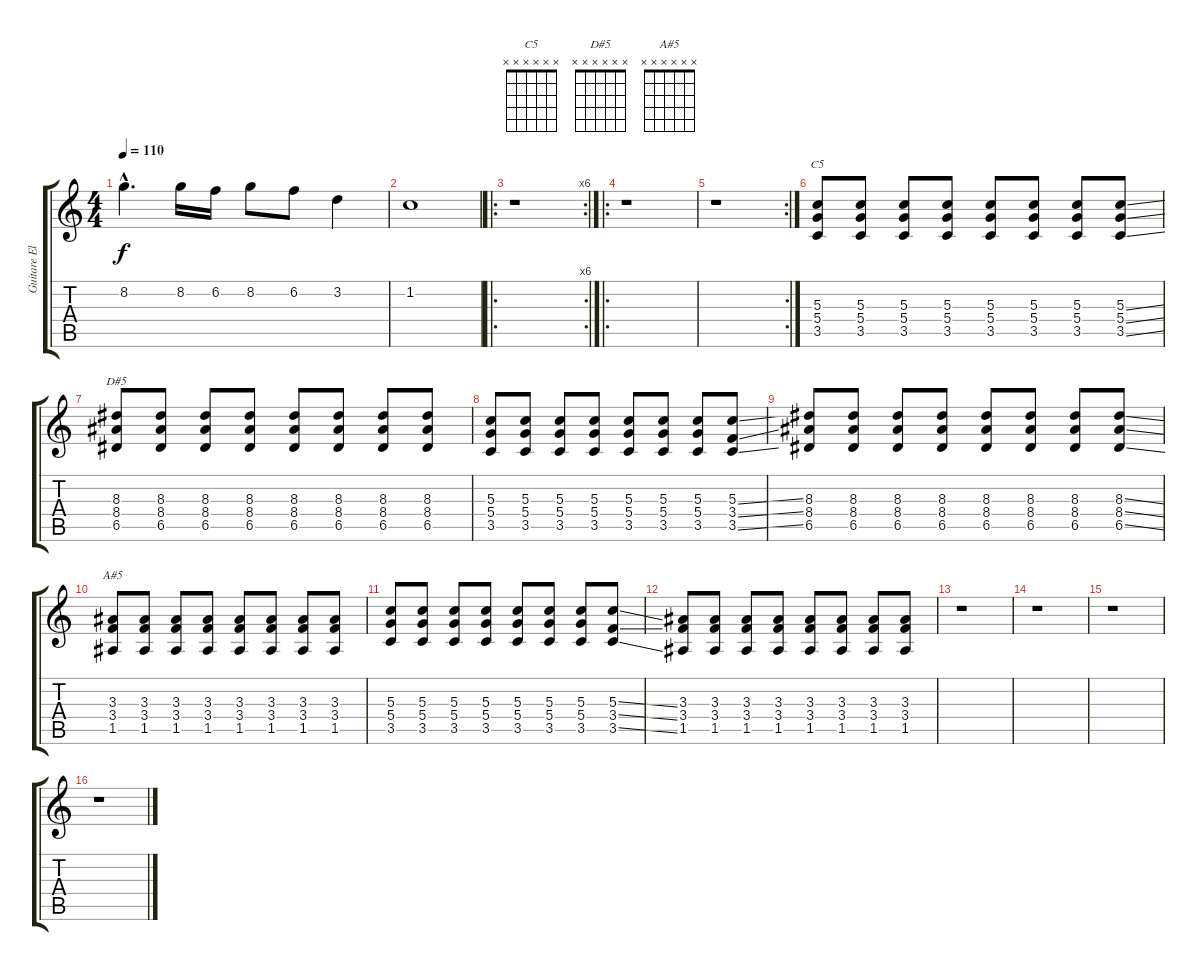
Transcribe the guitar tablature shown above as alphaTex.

\track ("Guitare Electrique" "Guitare El") {instrument electricguitarclean}
\staff {score tabs}
\tuning (E4 B3 G3 D3 A2 E2) {hide}
\chord ("C5" x x x x x x) {firstfret 0}
\chord ("D#5" x x x x x x) {firstfret 0}
\chord ("A#5" x x x x x x) {firstfret 0}
\ts (4 4)
\tempo 110
\clef g2
\ks c
8.2{hac}.4{d dy f} 8.2.16 6.2.16 8.2.8 6.2.8 3.2.4 |
1.2.1 |
\ro
\rc 6
r.1 |
\ro
r.1 |
\rc 2
r.1 |
(5.3 5.4 3.5).8{ch "C5"} (5.3 5.4 3.5).8 (5.3 5.4 3.5).8 (5.3 5.4 3.5).8 (5.3 5.4 3.5).8 (5.3 5.4 3.5).8 (5.3 5.4 3.5).8 (5.3{ss} 5.4{ss} 3.5{ss}).8 |
(8.3 8.4 6.5).8{ch "D#5"} (8.3 8.4 6.5).8 (8.3 8.4 6.5).8 (8.3 8.4 6.5).8 (8.3 8.4 6.5).8 (8.3 8.4 6.5).8 (8.3 8.4 6.5).8 (8.3 8.4 6.5).8 |
(5.3 5.4 3.5).8 (5.3 5.4 3.5).8 (5.3 5.4 3.5).8 (5.3 5.4 3.5).8 (5.3 5.4 3.5).8 (5.3 5.4 3.5).8 (5.3 5.4 3.5).8 (5.3{ss} 3.4{ss} 3.5{ss}).8 |
(8.3 8.4 6.5).8 (8.3 8.4 6.5).8 (8.3 8.4 6.5).8 (8.3 8.4 6.5).8 (8.3 8.4 6.5).8 (8.3 8.4 6.5).8 (8.3 8.4 6.5).8 (8.3{ss} 8.4{ss} 6.5{ss}).8 |
(3.3 3.4 1.5).8{ch "A#5"} (3.3 3.4 1.5).8 (3.3 3.4 1.5).8 (3.3 3.4 1.5).8 (3.3 3.4 1.5).8 (3.3 3.4 1.5).8 (3.3 3.4 1.5).8 (3.3 3.4 1.5).8 |
(5.3 5.4 3.5).8 (5.3 5.4 3.5).8 (5.3 5.4 3.5).8 (5.3 5.4 3.5).8 (5.3 5.4 3.5).8 (5.3 5.4 3.5).8 (5.3 5.4 3.5).8 (5.3{ss} 3.4{ss} 3.5{ss}).8 |
(3.3 3.4 1.5).8 (3.3 3.4 1.5).8 (3.3 3.4 1.5).8 (3.3 3.4 1.5).8 (3.3 3.4 1.5).8 (3.3 3.4 1.5).8 (3.3 3.4 1.5).8 (3.3 3.4 1.5).8 |
r.1 |
r.1 |
r.1 |
r.1
